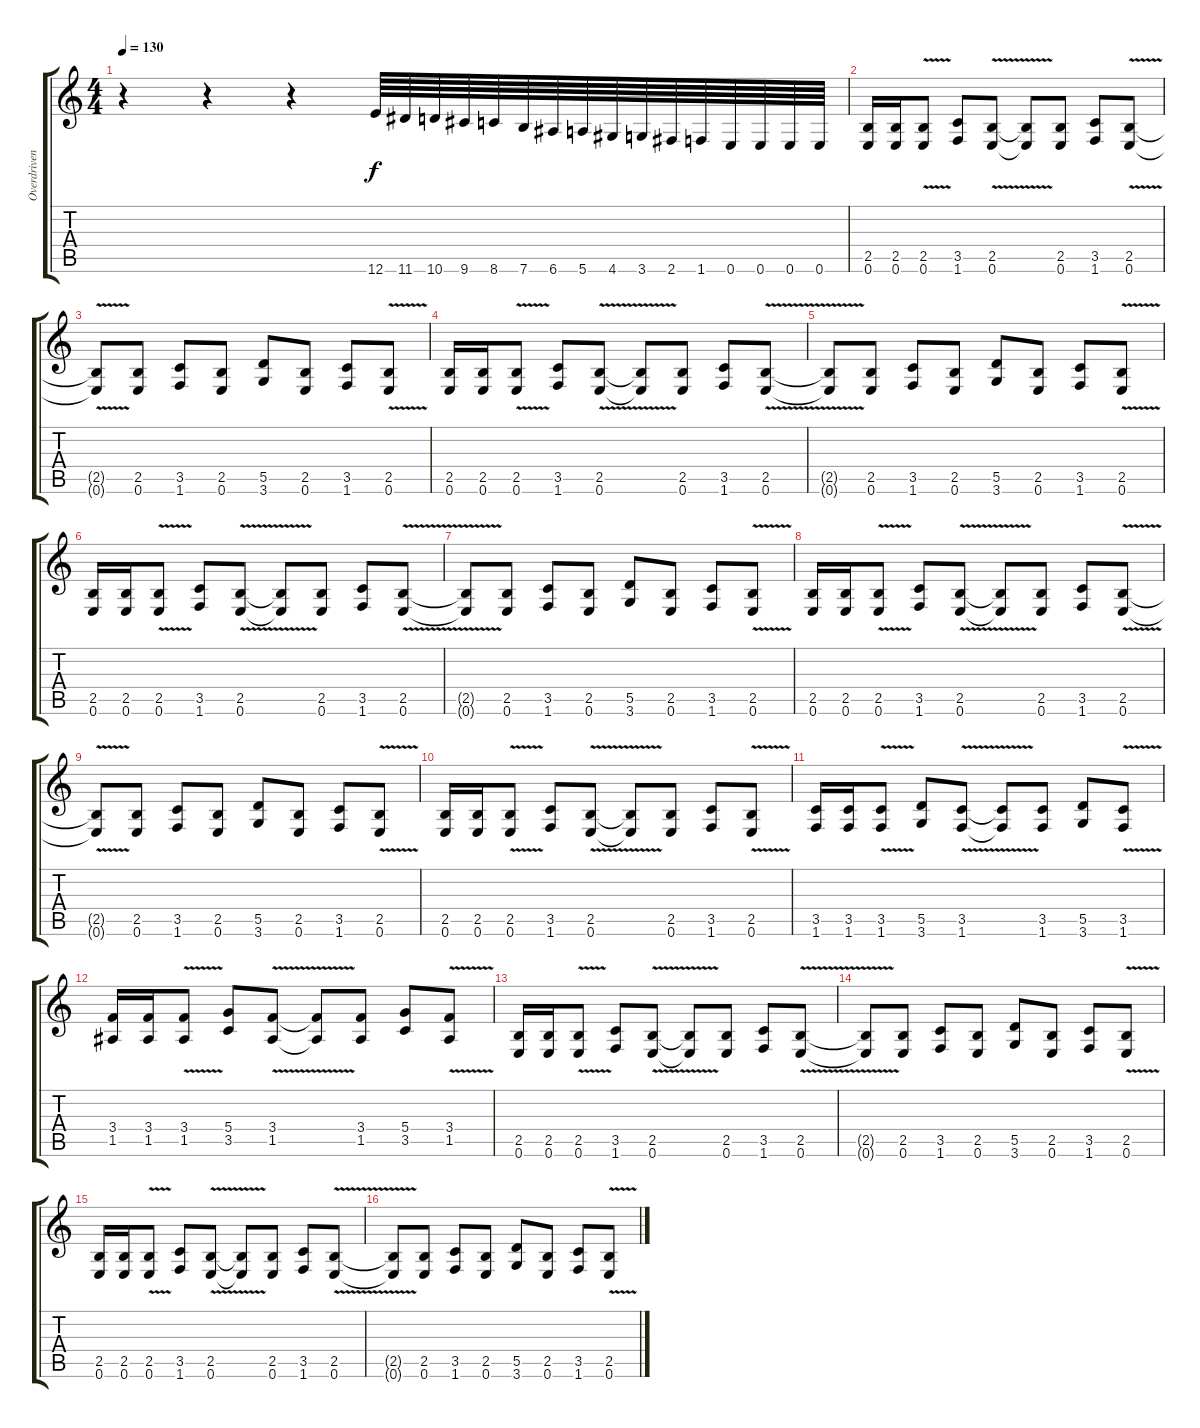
\track ("Overdriven Rythm Guitar " "Overdriven") {instrument overdrivenguitar}
\staff {score tabs}
\tuning (E4 B3 G3 D3 A2 E2) {hide}
\ts (4 4)
\tempo 130
\clef g2
\ks c
r.4{dy f volume 16 instrument guitarfretnoise} r.4 r.4 12.6.64{volume 16 balance 0 instrument guitarfretnoise} 11.6.64{volume 16 balance 1 instrument guitarfretnoise} 10.6.64{volume 16 balance 2 instrument guitarfretnoise} 9.6.64{volume 16 balance 3 instrument guitarfretnoise} 8.6.64{volume 16 balance 4 instrument guitarfretnoise} 7.6.64{volume 16 balance 5 instrument guitarfretnoise} 6.6.64{volume 16 balance 6 instrument guitarfretnoise} 5.6.64{volume 16 balance 7 instrument guitarfretnoise} 4.6.64{volume 16 balance 8 instrument guitarfretnoise} 3.6.64{volume 16 balance 9 instrument guitarfretnoise} 2.6.64{volume 16 balance 10 instrument guitarfretnoise} 1.6.64{volume 16 balance 11 instrument guitarfretnoise} 0.6.64{volume 16 balance 12 instrument guitarfretnoise} 0.6.64{volume 16 balance 13 instrument guitarfretnoise} 0.6.64{volume 16 balance 14 instrument guitarfretnoise} 0.6.64{volume 16 balance 15 instrument guitarfretnoise} |
(2.5 0.6).16{volume 12 balance 9 instrument overdrivenguitar} (2.5 0.6).16 (2.5{v} 0.6{v}).8 (3.5 1.6).8 (2.5{v} 0.6{v}).8 (2.5{t} 0.6{t}).8 (2.5 0.6).8 (3.5 1.6).8 (2.5{v} 0.6{v}).8 |
(2.5{t} 0.6{t}).8 (2.5 0.6).8 (3.5 1.6).8 (2.5 0.6).8 (5.5 3.6).8 (2.5 0.6).8 (3.5 1.6).8 (2.5{v} 0.6{v}).8 |
(2.5 0.6).16 (2.5 0.6).16 (2.5{v} 0.6{v}).8 (3.5 1.6).8 (2.5{v} 0.6{v}).8 (2.5{t} 0.6{t}).8 (2.5 0.6).8 (3.5 1.6).8 (2.5{v} 0.6{v}).8 |
(2.5{t} 0.6{t}).8 (2.5 0.6).8 (3.5 1.6).8 (2.5 0.6).8 (5.5 3.6).8 (2.5 0.6).8 (3.5 1.6).8 (2.5{v} 0.6{v}).8 |
(2.5 0.6).16 (2.5 0.6).16 (2.5{v} 0.6{v}).8 (3.5 1.6).8 (2.5{v} 0.6{v}).8 (2.5{t} 0.6{t}).8 (2.5 0.6).8 (3.5 1.6).8 (2.5{v} 0.6{v}).8 |
(2.5{t} 0.6{t}).8 (2.5 0.6).8 (3.5 1.6).8 (2.5 0.6).8 (5.5 3.6).8 (2.5 0.6).8 (3.5 1.6).8 (2.5{v} 0.6{v}).8 |
(2.5 0.6).16 (2.5 0.6).16 (2.5{v} 0.6{v}).8 (3.5 1.6).8 (2.5{v} 0.6{v}).8 (2.5{t} 0.6{t}).8 (2.5 0.6).8 (3.5 1.6).8 (2.5{v} 0.6{v}).8 |
(2.5{t} 0.6{t}).8 (2.5 0.6).8 (3.5 1.6).8 (2.5 0.6).8 (5.5 3.6).8 (2.5 0.6).8 (3.5 1.6).8 (2.5{v} 0.6{v}).8 |
(2.5 0.6).16 (2.5 0.6).16 (2.5{v} 0.6{v}).8 (3.5 1.6).8 (2.5{v} 0.6{v}).8 (2.5{t} 0.6{t}).8 (2.5 0.6).8 (3.5 1.6).8 (2.5{v} 0.6{v}).8 |
(3.5 1.6).16 (3.5 1.6).16 (3.5{v} 1.6{v}).8 (5.5 3.6).8 (3.5{v} 1.6{v}).8 (3.5{t} 1.6{t}).8 (3.5 1.6).8 (5.5 3.6).8 (3.5{v} 1.6{v}).8 |
(3.4 1.5).16 (3.4 1.5).16 (3.4 1.5{v}).8 (5.4 3.5).8 (3.4 1.5{v}).8 (3.4{t} 1.5{t}).8 (3.4 1.5).8 (5.4 3.5).8 (3.4 1.5{v}).8 |
(2.5 0.6).16 (2.5 0.6).16 (2.5{v} 0.6{v}).8 (3.5 1.6).8 (2.5{v} 0.6{v}).8 (2.5{t} 0.6{t}).8 (2.5 0.6).8 (3.5 1.6).8 (2.5{v} 0.6{v}).8 |
(2.5{t} 0.6{t}).8 (2.5 0.6).8 (3.5 1.6).8 (2.5 0.6).8 (5.5 3.6).8 (2.5 0.6).8 (3.5 1.6).8 (2.5{v} 0.6{v}).8 |
(2.5 0.6).16 (2.5 0.6).16 (2.5{v} 0.6{v}).8 (3.5 1.6).8 (2.5{v} 0.6{v}).8 (2.5{t} 0.6{t}).8 (2.5 0.6).8 (3.5 1.6).8 (2.5{v} 0.6{v}).8 |
(2.5{t} 0.6{t}).8 (2.5 0.6).8 (3.5 1.6).8 (2.5 0.6).8 (5.5 3.6).8 (2.5 0.6).8 (3.5 1.6).8 (2.5{v} 0.6{v}).8
